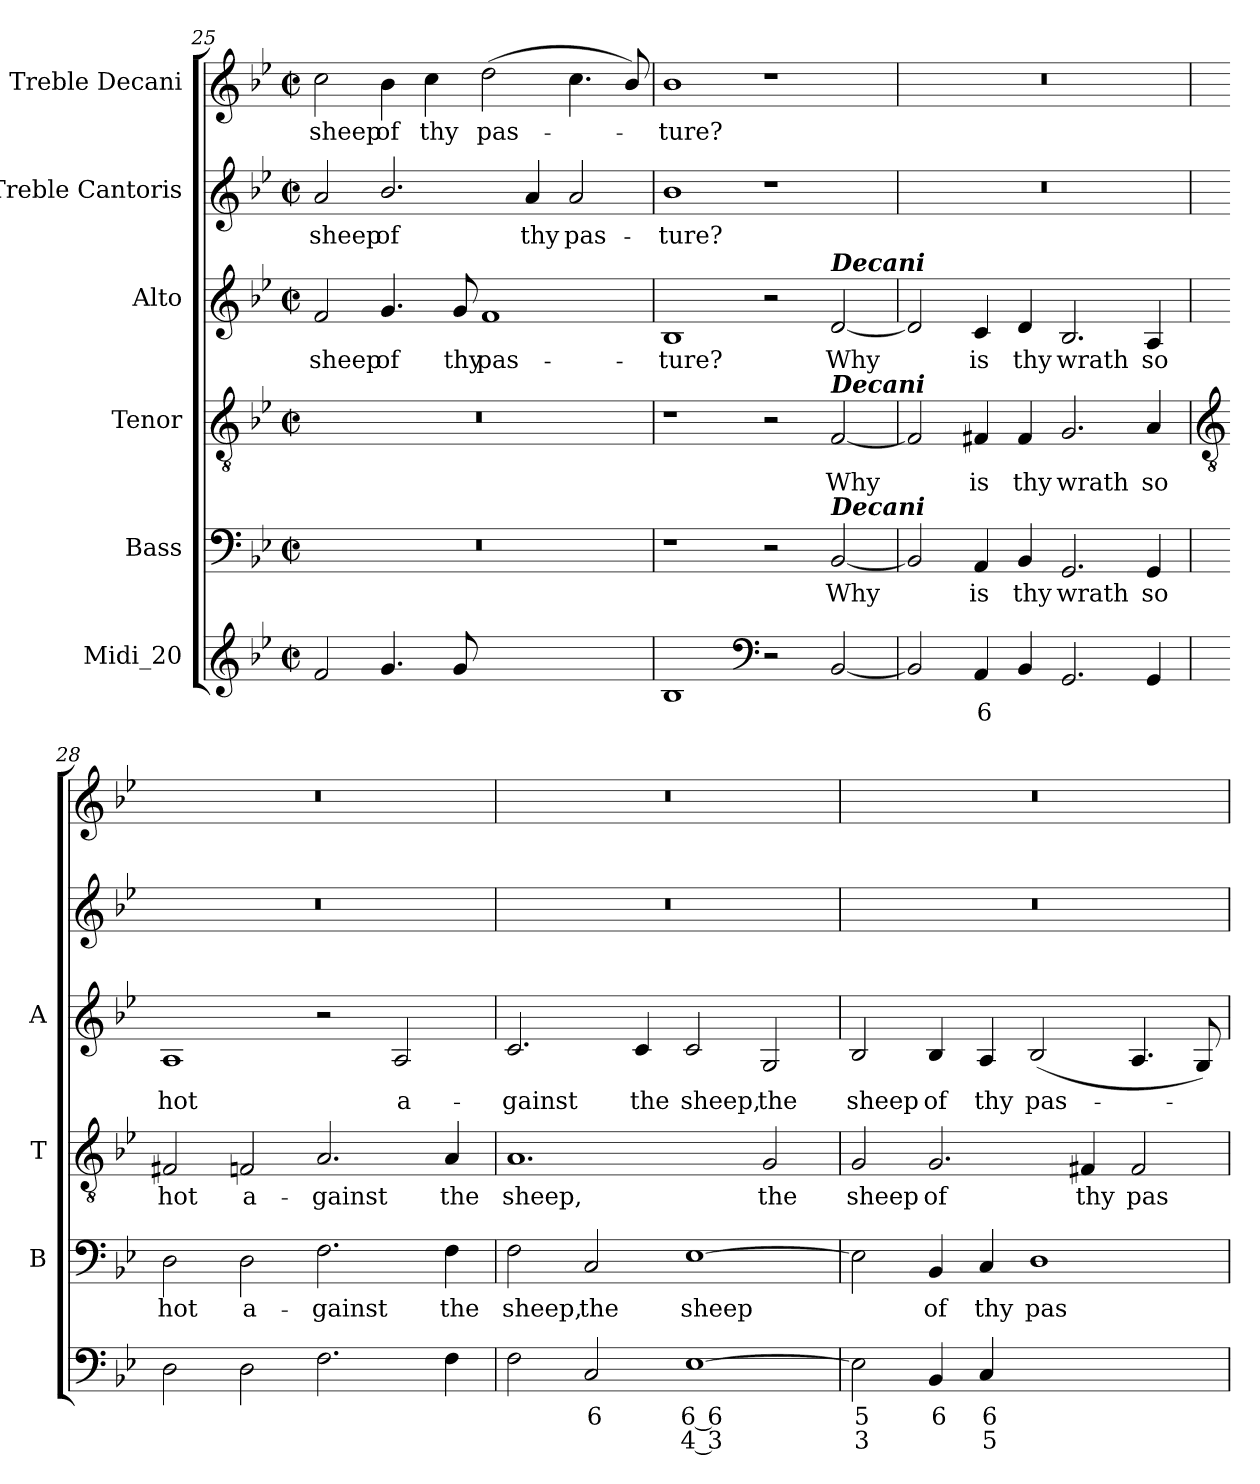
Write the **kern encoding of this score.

**kern	**text	**text	**kern	**text	**kern	**text	**kern	**text	**kern	**text	**kern	**text
*part6	*part6	*part6	*part5	*part5	*part4	*part4	*part3	*part3	*part2	*part2	*part1	*part1
*staff6	*staff6	*staff6	*staff5	*staff5	*staff4	*staff4	*staff3	*staff3	*staff2	*staff2	*staff1	*staff1
*I"Midi_20	*	*	*I"Bass	*	*I"Tenor	*	*I"Alto	*	*I"Treble Cantoris	*	*I"Treble Decani	*
*	*	*	*I'B	*	*I'T	*	*I'A	*	*	*	*	*
*clefG2	*	*	*clefF4	*	*clefGv2	*	*clefG2	*	*clefG2	*	*clefG2	*
*k[b-e-]	*	*	*k[b-e-]	*	*k[b-e-]	*	*k[b-e-]	*	*k[b-e-]	*	*k[b-e-]	*
*B-:	*	*	*B-:	*	*B-:	*	*B-:	*	*B-:	*	*B-:	*
*M4/2	*	*	*M4/2	*	*M4/2	*	*M4/2	*	*M4/2	*	*M4/2	*
*met(c|)	*	*	*met(c|)	*	*met(c|)	*	*met(c|)	*	*met(c|)	*	*met(c|)	*
=25	=25	=25	=25	=25	=25	=25	=25	=25	=25	=25	=25	=25
!	!	!	!	!	!	!	!	!LO:LY:b	!	!LO:LY:b	!	!LO:LY:b
2f	.	.	0r	.	0r	.	2f	sheep	2a	sheep	2cc	sheep
!	!	!	!	!	!	!	!	!LO:LY:b	!	!LO:LY:b	!	!LO:LY:b
4.g	.	.	.	.	.	.	4.g	of	2.b-/	of	4b-	of
!	!	!	!	!	!	!	!	!	!	!	!	!LO:LY:b
.	.	.	.	.	.	.	.	.	.	.	4cc	thy
!	!	!	!	!	!	!	!	!LO:LY:b	!	!	!	!
8g	.	.	.	.	.	.	8g	thy	.	.	.	.
!	!LO:LY:b	!LO:LY:b	!	!	!	!	!	!LO:LY:b	!	!	!	!LO:LY:b
[2fyy	6	4	.	.	.	.	1f	pas-	.	.	(>2dd	pas-
!	!	!	!	!	!	!	!	!	!	!LO:LY:b	!	!
.	.	.	.	.	.	.	.	.	4a	thy	.	.
!	!LO:LY:b	!LO:LY:b	!	!	!	!	!	!	!	!LO:LY:b	!	!
2fyy]	5	3	.	.	.	.	.	.	2a	pas-	4.cc	.
.	.	.	.	.	.	.	.	.	.	.	8b-/)	.
=26	=26	=26	=26	=26	=26	=26	=26	=26	=26	=26	=26	=26
!	!	!	!	!	!	!	!	!LO:LY:b	!	!LO:LY:b	!	!LO:LY:b
1B-	.	.	1r	.	1r	.	1B-	-ture?	1b-	-ture?	1b-	ture?
*clefF4	*	*	*	*	*	*	*	*	*	*	*	*
2r	.	.	2r	.	2r	.	2r	.	1r	.	1r	.
!	!	!	!	!	!	!	!LO:TX:a:Bi:t=Decani	!	!	!	!	!
!	!	!	!	!	!LO:TX:a:Bi:t=Decani	!	!	!	!	!	!	!
!	!	!	!LO:TX:a:Bi:t=Decani	!	!	!	!	!	!	!	!	!
!	!	!	!	!LO:LY:b	!	!LO:LY:b	!	!LO:LY:b	!	!	!	!
[2BB-	.	.	[2BB-	Why	[2F	Why	[2d	Why	.	.	.	.
=27	=27	=27	=27	=27	=27	=27	=27	=27	=27	=27	=27	=27
2BB-]	.	.	2BB-]	.	2F]	.	2d]	.	0r	.	0r	.
!	!LO:LY:b	!	!	!LO:LY:b	!	!LO:LY:b	!	!LO:LY:b	!	!	!	!
4AA	6	.	4AA	is	4F#X	is	4c	is	.	.	.	.
!	!	!	!	!LO:LY:b	!	!LO:LY:b	!	!LO:LY:b	!	!	!	!
4BB-	.	.	4BB-	thy	4F#	thy	4d	thy	.	.	.	.
!	!	!	!	!LO:LY:b	!	!LO:LY:b	!	!LO:LY:b	!	!	!	!
2.GG	.	.	2.GG	wrath	2.G	wrath	2.B-	wrath	.	.	.	.
!	!	!	!	!LO:LY:b	!	!LO:LY:b	!	!LO:LY:b	!	!	!	!
4GG	.	.	4GG	so	4A	so	4A	so	.	.	.	.
!!LO:LB:g=z
=28	=28	=28	=28	=28	=28	=28	=28	=28	=28	=28	=28	=28
*	*	*	*	*	*clefGv2	*	*	*	*	*	*	*
!	!	!	!	!LO:LY:b	!	!LO:LY:b	!	!LO:LY:b	!	!	!	!
2D	.	.	2D	hot	2F#X	hot	1A	hot	0r	.	0r	.
!	!	!	!	!LO:LY:b	!	!LO:LY:b	!	!	!	!	!	!
2D	.	.	2D	a-	2Fn	a-	.	.	.	.	.	.
!	!	!	!	!LO:LY:b	!	!LO:LY:b	!	!	!	!	!	!
2.F	.	.	2.F	-gainst	2.A	-gainst	2r	.	.	.	.	.
!	!	!	!	!	!	!	!	!LO:LY:b	!	!	!	!
.	.	.	.	.	.	.	2A	a-	.	.	.	.
!	!	!	!	!LO:LY:b	!	!LO:LY:b	!	!	!	!	!	!
4F	.	.	4F	the	4A	the	.	.	.	.	.	.
=29	=29	=29	=29	=29	=29	=29	=29	=29	=29	=29	=29	=29
!	!	!	!	!LO:LY:b	!	!LO:LY:b	!	!LO:LY:b	!	!	!	!
2F	.	.	2F	sheep,	1.A	sheep,	2.c	-gainst	0r	.	0r	.
!	!LO:LY:b	!	!	!LO:LY:b	!	!	!	!	!	!	!	!
2C	6	.	2C	the	.	.	.	.	.	.	.	.
!	!	!	!	!	!	!	!	!LO:LY:b	!	!	!	!
.	.	.	.	.	.	.	4c	the	.	.	.	.
!	!LO:LY:b	!LO:LY:b	!	!LO:LY:b	!	!	!	!LO:LY:b	!	!	!	!
[1E-	6 6	4 3	[1E-	sheep	.	.	2c	sheep,	.	.	.	.
!	!	!	!	!	!	!LO:LY:b	!	!LO:LY:b	!	!	!	!
.	.	.	.	.	2G	the	2G	the	.	.	.	.
=30	=30	=30	=30	=30	=30	=30	=30	=30	=30	=30	=30	=30
!	!LO:LY:b	!LO:LY:b	!	!	!	!LO:LY:b	!	!LO:LY:b	!	!	!	!
2E-]	5	3	2E-]	.	2G	sheep	2B-	sheep	0r	.	0r	.
!	!LO:LY:b	!	!	!LO:LY:b	!	!LO:LY:b	!	!LO:LY:b	!	!	!	!
4BB-	6	.	4BB-	of	2.G	of	4B-	of	.	.	.	.
!	!LO:LY:b	!LO:LY:b	!	!LO:LY:b	!	!	!	!LO:LY:b	!	!	!	!
4C	6	5	4C	thy	.	.	4A	thy	.	.	.	.
!	!LO:LY:b	!LO:LY:b	!	!LO:LY:b	!	!	!	!LO:LY:b	!	!	!	!
[2Dyy	6	4	1D	pas-	.	.	(<2B-	pas-	.	.	.	.
!	!	!	!	!	!	!LO:LY:b	!	!	!	!	!	!
.	.	.	.	.	4F#X	thy	.	.	.	.	.	.
!	!LO:LY:b	!LO:LY:b	!	!	!	!LO:LY:b	!	!	!	!	!	!
2Dyy]	5	3	.	.	2F#	pas-	4.A	.	.	.	.	.
.	.	.	.	.	.	.	8G)	.	.	.	.	.
=	=	=	=	=	=	=	=	=	=	=	=	=
*-	*-	*-	*-	*-	*-	*-	*-	*-	*-	*-	*-	*-
